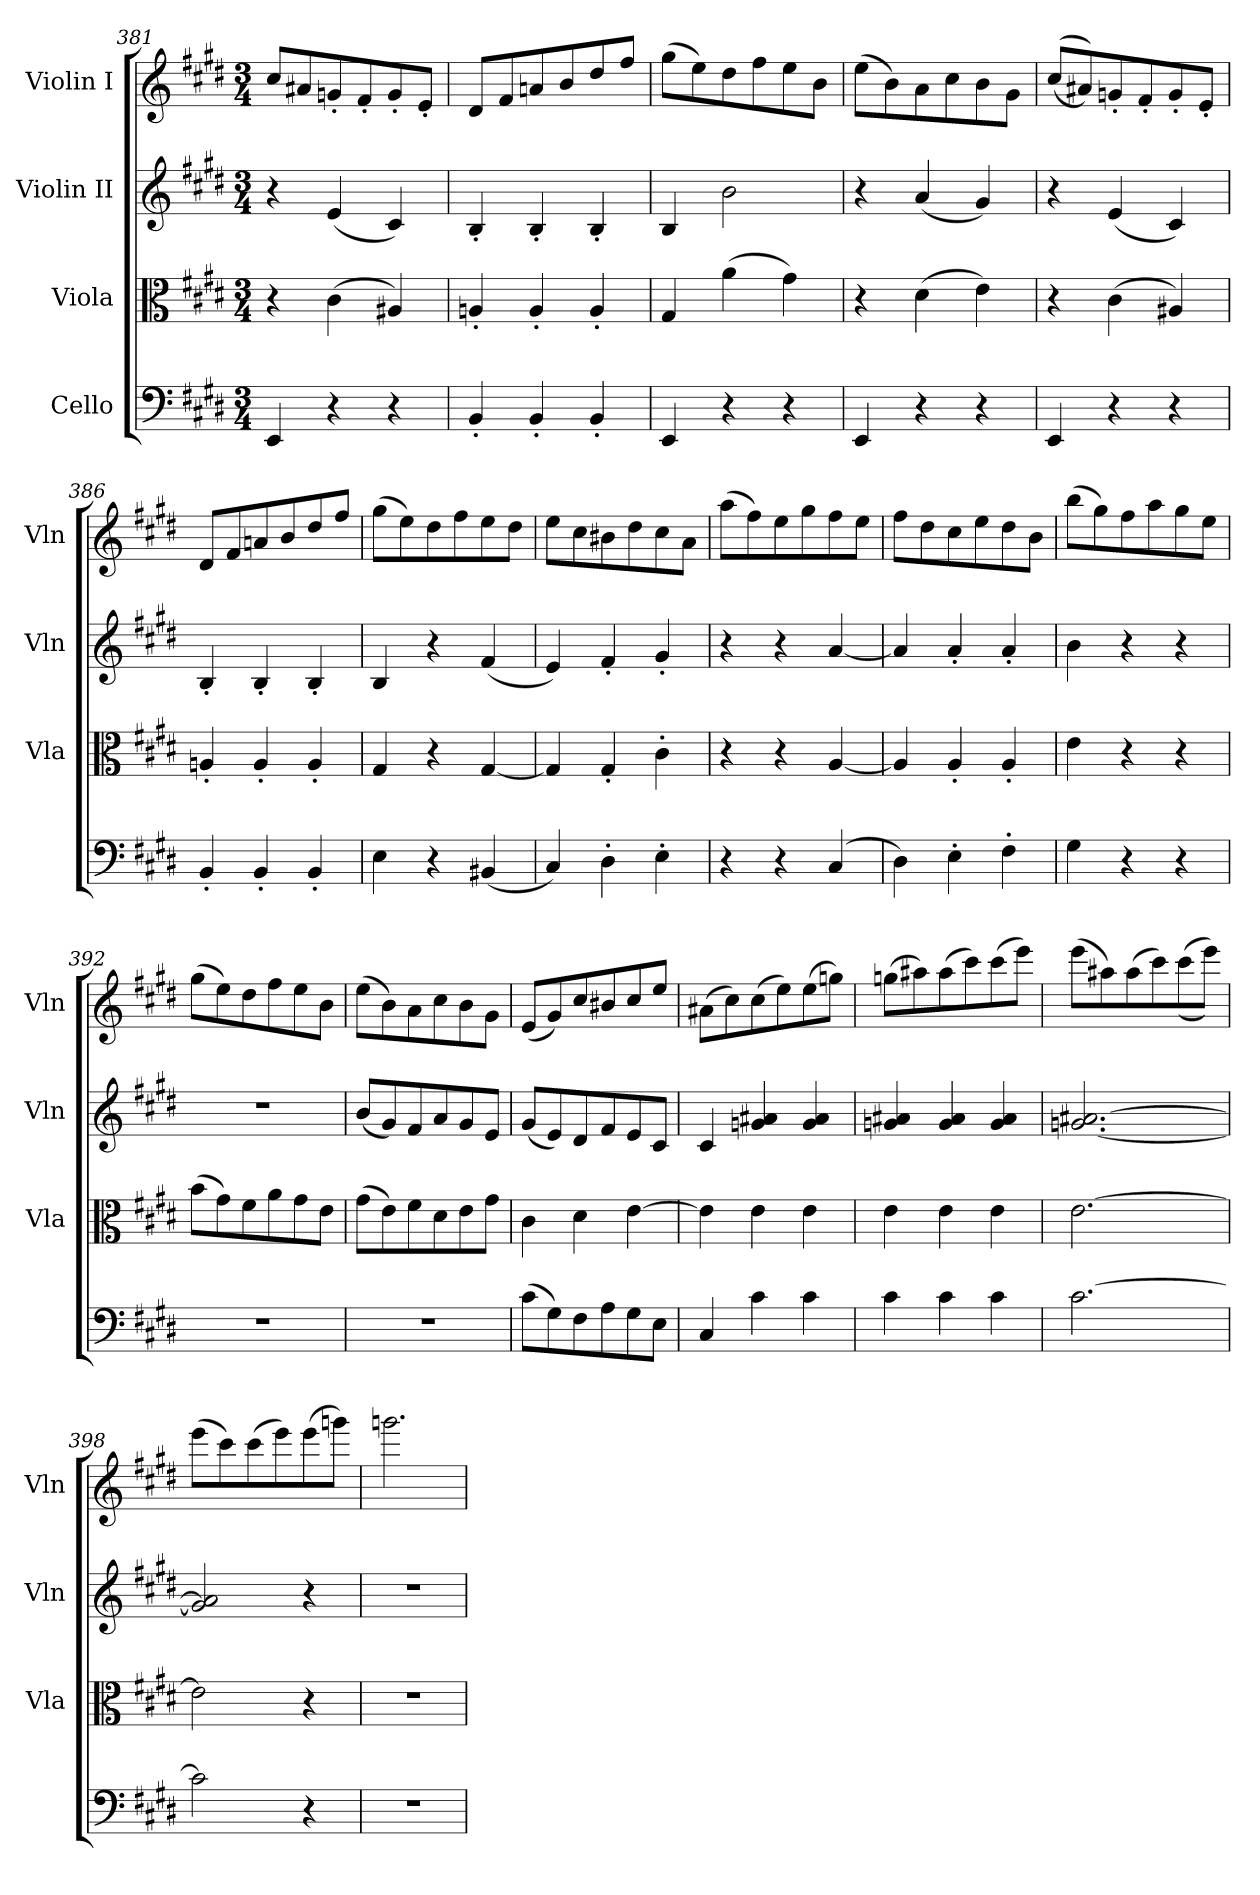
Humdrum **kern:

**kern	**kern	**kern	**kern
*part4	*part3	*part2	*part1
*staff4	*staff3	*staff2	*staff1
*I"Cello	*I"Viola	*I"Violin II	*I"Violin I
*	*I'Vla	*I'Vln	*I'Vln
*clefF4	*clefC3	*clefG2	*clefG2
*k[f#c#g#d#]	*k[f#c#g#d#]	*k[f#c#g#d#]	*k[f#c#g#d#]
*M3/4	*M3/4	*M3/4	*M3/4
=381	=381	=381	=381
4EE/	4r	4r	8cc#/L
.	.	.	8a#X/
4r	(>4c#\	(<4e/	8gn'/
.	.	.	8f#'/
4r	4A#X/)	4c#/)	8g'/
.	.	.	8e'/J
=382	=382	=382	=382
4BB'/	4An'/	4B'/	8d#/L
.	.	.	8f#/
4BB'/	4A'/	4B'/	8an/
.	.	.	8b/
4BB'/	4A'/	4B'/	8dd#/
.	.	.	8ff#/J
!!LO:PB:g=z
=383	=383	=383	=383
4EE/	4G#/	4B/	(>8gg#\L
.	.	.	8ee\)
4r	(>4a\	2b\	8dd#\
.	.	.	8ff#\
4r	4g#\)	.	8ee\
.	.	.	8b\J
=384	=384	=384	=384
4EE/	4r	4r	(>8ee\L
.	.	.	8b\)
4r	(>4d#\	(<4a/	8a\
.	.	.	8cc#\
4r	4e\)	4g#/)	8b\
.	.	.	8g#\J
=385	=385	=385	=385
4EE/	4r	4r	(<(<8cc#/L
.	.	.	8a#X/))
4r	(>4c#\	(<4e/	8gn'/
.	.	.	8f#'/
4r	4A#X/)	4c#/)	8g'/
.	.	.	8e'/J
=386	=386	=386	=386
4BB'/	4An'/	4B'/	8d#/L
.	.	.	8f#/
4BB'/	4A'/	4B'/	8an/
.	.	.	8b/
4BB'/	4A'/	4B'/	8dd#/
.	.	.	8ff#/J
=387	=387	=387	=387
4E\	4G#/	4B/	(>8gg#\L
.	.	.	8ee\)
4r	4r	4r	8dd#\
.	.	.	8ff#\
(<4BB#X/	[4G#/	(<4f#/	8ee\
.	.	.	8dd#\J
=388	=388	=388	=388
4C#/)	4G#/]	4e/)	8ee\L
.	.	.	8cc#\
4D#'\	4G#'/	4f#'/	8b#X\
.	.	.	8dd#\
4E'\	4c#'\	4g#'/	8cc#\
.	.	.	8a\J
=389	=389	=389	=389
4r	4r	4r	(>8aa\L
.	.	.	8ff#\)
4r	4r	4r	8ee\
.	.	.	8gg#\
(<4C#/	[4A/	[4a/	8ff#\
.	.	.	8ee\J
=390	=390	=390	=390
4D#\)	4A/]	4a/]	8ff#\L
.	.	.	8dd#\
4E'\	4A'/	4a'/	8cc#\
.	.	.	8ee\
4F#'\	4A'/	4a'/	8dd#\
.	.	.	8b\J
=391	=391	=391	=391
4G#\	4e\	4b\	(>8bb\L
.	.	.	8gg#\)
4r	4r	4r	8ff#\
.	.	.	8aa\
4r	4r	4r	8gg#\
.	.	.	8ee\J
=392	=392	=392	=392
2.r	(>8b\L	2.r	(>8gg#\L
.	8g#\)	.	8ee\)
.	8f#\	.	8dd#\
.	8a\	.	8ff#\
.	8g#\	.	8ee\
.	8e\J	.	8b\J
=393	=393	=393	=393
2.r	(>8g#\L	(<8b/L	(>8ee\L
.	8e\)	8g#/)	8b\)
.	8f#\	8f#/	8a\
.	8d#\	8a/	8cc#\
.	8e\	8g#/	8b\
.	8g#\J	8e/J	8g#\J
=394	=394	=394	=394
(>8c#\L	4c#\	(<8g#/L	(<8e/L
8G#\)	.	8e/)	8g#/)
8F#\	4d#\	8d#/	8cc#/
8A\	.	8f#/	8b#X/
8G#\	[4e\	8e/	8cc#/
8E\J	.	8c#/J	8ee/J
!!LO:LB:g=z
=395	=395	=395	=395
4C#/	4e\]	4c#/	(>8a#X\L
.	.	.	8cc#\)
4c#\	4e\	4gn/ 4a#X/	(>8cc#\
.	.	.	8ee\)
4c#\	4e\	4g/ 4a#/	(>8ee\
.	.	.	8ggn\J)
=396	=396	=396	=396
4c#\	4e\	4gn/ 4a#X/	(>8ggn\L
.	.	.	8aa#X\)
4c#\	4e\	4g/ 4a#/	(>8aa#\
.	.	.	8ccc#\)
4c#\	4e\	4g/ 4a#/	(>8ccc#\
.	.	.	8eee\J)
=397	=397	=397	=397
[2.c#\	[2.e\	[2.gn/ [2.a#X/	(>8eee\L
.	.	.	8aa#X\)
.	.	.	(>8aa#\
.	.	.	8ccc#\)
.	.	.	(>(>8ccc#\
.	.	.	8eee\J))
=398	=398	=398	=398
2c#\]	2e\]	2g/] 2a#/]	(>8eee\L
.	.	.	8ccc#\)
.	.	.	(>8ccc#\
.	.	.	8eee\)
4r	4r	4r	(>8eee\
.	.	.	8gggn\J)
=399	=399	=399	=399
2.r	2.r	2.r	2.gggn\
=	=	=	=
*-	*-	*-	*-
